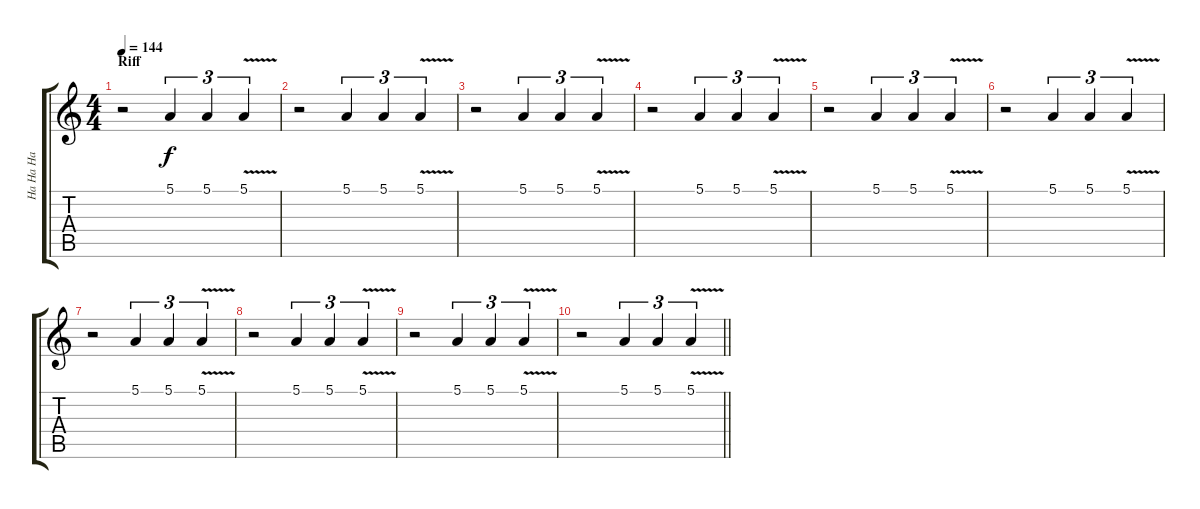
\track ("Ha Ha Ha" "Ha Ha Ha") {instrument choiraahs}
\staff {score tabs}
\tuning (E4 B3 G3 D3 A2 E2) {hide}
\ts (4 4)
\section ("" "Riff")
\tempo 144
\clef g2
\ks c
r.2{dy f} 5.1.4{tu (3 2)} 5.1.4{tu (3 2)} 5.1{v}.4{tu (3 2)} |
r.2 5.1.4{tu (3 2)} 5.1.4{tu (3 2)} 5.1{v}.4{tu (3 2)} |
r.2 5.1.4{tu (3 2)} 5.1.4{tu (3 2)} 5.1{v}.4{tu (3 2)} |
r.2 5.1.4{tu (3 2)} 5.1.4{tu (3 2)} 5.1{v}.4{tu (3 2)} |
r.2 5.1.4{tu (3 2)} 5.1.4{tu (3 2)} 5.1{v}.4{tu (3 2)} |
r.2 5.1.4{tu (3 2)} 5.1.4{tu (3 2)} 5.1{v}.4{tu (3 2)} |
r.2 5.1.4{tu (3 2)} 5.1.4{tu (3 2)} 5.1{v}.4{tu (3 2)} |
r.2 5.1.4{tu (3 2)} 5.1.4{tu (3 2)} 5.1{v}.4{tu (3 2)} |
r.2 5.1.4{tu (3 2)} 5.1.4{tu (3 2)} 5.1{v}.4{tu (3 2)} |
\barLineRight lightlight
r.2 5.1.4{tu (3 2)} 5.1.4{tu (3 2)} 5.1{v}.4{tu (3 2)}
